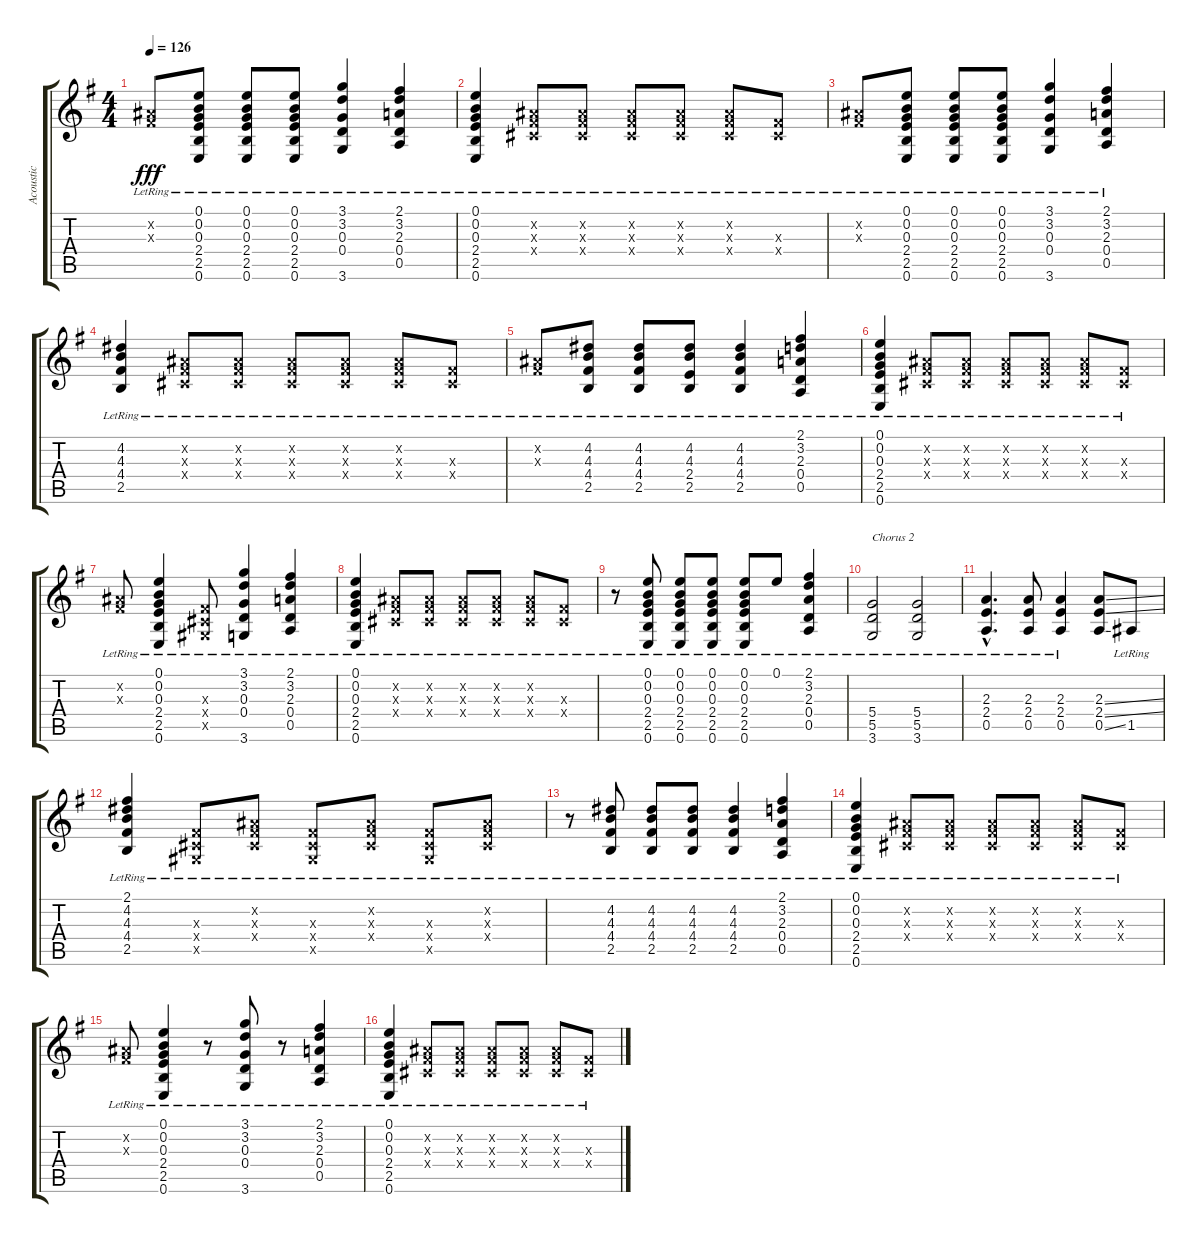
\track ("Acoustic " "Acoustic ") {instrument acousticguitarnylon}
\staff {score tabs}
\tuning (E4 B3 G3 D3 A2 E2) {hide}
\ts (4 4)
\tempo 126
\clef g2
\ks g
(-1.2{lr x} -1.3{lr x}).8{dy fff} (0.1{lr} 0.2{lr} 0.3{lr} 2.4{lr} 2.5{lr} 0.6{lr}).8 (0.1{lr} 0.2{lr} 0.3{lr} 2.4{lr} 2.5{lr} 0.6{lr}).8 (0.1{lr} 0.2{lr} 0.3{lr} 2.4{lr} 2.5{lr} 0.6{lr}).8 (3.1{lr} 3.2{lr} 0.3{lr} 0.4{lr} 3.6{lr}).4 (2.1{lr} 3.2{lr} 2.3{lr} 0.4{lr} 0.5{lr}).4 |
(0.1{lr} 0.2{lr} 0.3{lr} 2.4{lr} 2.5{lr} 0.6{lr}).4 (-1.2{lr x} -1.3{lr x} -1.4{lr x}).8 (-1.2{lr x} -1.3{lr x} -1.4{lr x}).8 (-1.2{lr x} -1.3{lr x} -1.4{lr x}).8 (-1.2{lr x} -1.3{lr x} -1.4{lr x}).8 (-1.2{lr x} -1.3{lr x} -1.4{lr x}).8 (-1.3{lr x} -1.4{lr x}).8 |
(-1.2{lr x} -1.3{lr x}).8 (0.1{lr} 0.2{lr} 0.3{lr} 2.4{lr} 2.5{lr} 0.6{lr}).8 (0.1{lr} 0.2{lr} 0.3{lr} 2.4{lr} 2.5{lr} 0.6{lr}).8 (0.1{lr} 0.2{lr} 0.3{lr} 2.4{lr} 2.5{lr} 0.6{lr}).8 (3.1{lr} 3.2{lr} 0.3{lr} 0.4{lr} 3.6{lr}).4 (2.1{lr} 3.2{lr} 2.3{lr} 0.4{lr} 0.5{lr}).4 |
(4.2{lr} 4.3{lr} 4.4{lr} 2.5{lr}).4 (-1.2{lr x} -1.3{lr x} -1.4{lr x}).8 (-1.2{lr x} -1.3{lr x} -1.4{lr x}).8 (-1.2{lr x} -1.3{lr x} -1.4{lr x}).8 (-1.2{lr x} -1.3{lr x} -1.4{lr x}).8 (-1.2{lr x} -1.3{lr x} -1.4{lr x}).8 (-1.3{lr x} -1.4{lr x}).8 |
(-1.2{lr x} -1.3{lr x}).8 (4.2{lr} 4.3{lr} 4.4{lr} 2.5{lr}).8 (4.2{lr} 4.3{lr} 4.4{lr} 2.5{lr}).8 (4.2{lr} 4.3{lr} 2.4{lr} 2.5{lr}).8 (4.2{lr} 4.3{lr} 4.4{lr} 2.5{lr}).4 (2.1{lr} 3.2{lr} 2.3{lr} 0.4{lr} 0.5{lr}).4 |
(0.1{lr} 0.2{lr} 0.3{lr} 2.4{lr} 2.5{lr} 0.6{lr}).4 (-1.2{lr x} -1.3{lr x} -1.4{lr x}).8 (-1.2{lr x} -1.3{lr x} -1.4{lr x}).8 (-1.2{lr x} -1.3{lr x} -1.4{lr x}).8 (-1.2{lr x} -1.3{lr x} -1.4{lr x}).8 (-1.2{lr x} -1.3{lr x} -1.4{lr x}).8 (-1.3{lr x} -1.4{lr x}).8 |
(-1.2{lr x} -1.3{lr x}).8 (0.1{lr} 0.2{lr} 0.3{lr} 2.4{lr} 2.5{lr} 0.6{lr}).4 (-1.3{lr x} -1.4{lr x} -1.5{lr x}).8 (3.1{lr} 3.2{lr} 0.3{lr} 0.4{lr} 3.6{lr}).4 (2.1{lr} 3.2{lr} 2.3{lr} 0.4{lr} 0.5{lr}).4 |
(0.1{lr} 0.2{lr} 0.3{lr} 2.4{lr} 2.5{lr} 0.6{lr}).4 (-1.2{lr x} -1.3{lr x} -1.4{lr x}).8 (-1.2{lr x} -1.3{lr x} -1.4{lr x}).8 (-1.2{lr x} -1.3{lr x} -1.4{lr x}).8 (-1.2{lr x} -1.3{lr x} -1.4{lr x}).8 (-1.2{lr x} -1.3{lr x} -1.4{lr x}).8 (-1.3{lr x} -1.4{lr x}).8 |
r.8 (0.1{lr} 0.2{lr} 0.3{lr} 2.4{lr} 2.5{lr} 0.6{lr}).8 (0.1{lr} 0.2{lr} 0.3{lr} 2.4{lr} 2.5{lr} 0.6{lr}).8 (0.1{lr} 0.2{lr} 0.3{lr} 2.4{lr} 2.5{lr} 0.6{lr}).8 (0.1{lr} 0.2{lr} 0.3{lr} 2.4{lr} 2.5{lr} 0.6{lr}).8 0.1{lr}.8 (2.1{lr} 3.2{lr} 2.3{lr} 0.4{lr} 0.5{lr}).4 |
(5.4{lr} 5.5{lr} 3.6{lr}).2{txt "Chorus 2"} (5.4{lr} 5.5{lr} 3.6{lr}).2 |
(2.3{hac lr} 2.4{hac lr} 0.5{hac lr}).4{d} (2.3{lr} 2.4{lr} 0.5{lr}).8 (2.3{lr} 2.4{lr} 0.5{lr}).4 (2.3{ss} 2.4{ss} 0.5{ss}).8 1.5{lr}.8 |
(2.1{lr} 4.2{lr} 4.3{lr} 4.4{lr} 2.5{lr}).4 (-1.3{lr x} -1.4{lr x} -1.5{lr x}).8 (-1.2{lr x} -1.3{lr x} -1.4{lr x}).8 (-1.3{lr x} -1.4{lr x} -1.5{lr x}).8 (-1.2{lr x} -1.3{lr x} -1.4{lr x}).8 (-1.3{lr x} -1.4{lr x} -1.5{lr x}).8 (-1.2{lr x} -1.3{lr x} -1.4{lr x}).8 |
r.8 (4.2{lr} 4.3{lr} 4.4{lr} 2.5{lr}).8 (4.2{lr} 4.3{lr} 4.4{lr} 2.5{lr}).8 (4.2{lr} 4.3{lr} 4.4{lr} 2.5{lr}).8 (4.2{lr} 4.3{lr} 4.4{lr} 2.5{lr}).4 (2.1{lr} 3.2{lr} 2.3{lr} 0.4{lr} 0.5{lr}).4 |
(0.1{lr} 0.2{lr} 0.3{lr} 2.4{lr} 2.5{lr} 0.6{lr}).4 (-1.2{lr x} -1.3{lr x} -1.4{lr x}).8 (-1.2{lr x} -1.3{lr x} -1.4{lr x}).8 (-1.2{lr x} -1.3{lr x} -1.4{lr x}).8 (-1.2{lr x} -1.3{lr x} -1.4{lr x}).8 (-1.2{lr x} -1.3{lr x} -1.4{lr x}).8 (-1.3{lr x} -1.4{lr x}).8 |
(-1.2{lr x} -1.3{lr x}).8 (0.1{lr} 0.2{lr} 0.3{lr} 2.4{lr} 2.5{lr} 0.6{lr}).4 r.8 (3.1{lr} 3.2{lr} 0.3{lr} 0.4{lr} 3.6{lr}).8 r.8 (2.1{lr} 3.2{lr} 2.3{lr} 0.4{lr} 0.5{lr}).4 |
(0.1{lr} 0.2{lr} 0.3{lr} 2.4{lr} 2.5{lr} 0.6{lr}).4 (-1.2{lr x} -1.3{lr x} -1.4{lr x}).8 (-1.2{lr x} -1.3{lr x} -1.4{lr x}).8 (-1.2{lr x} -1.3{lr x} -1.4{lr x}).8 (-1.2{lr x} -1.3{lr x} -1.4{lr x}).8 (-1.2{lr x} -1.3{lr x} -1.4{lr x}).8 (-1.3{lr x} -1.4{lr x}).8
